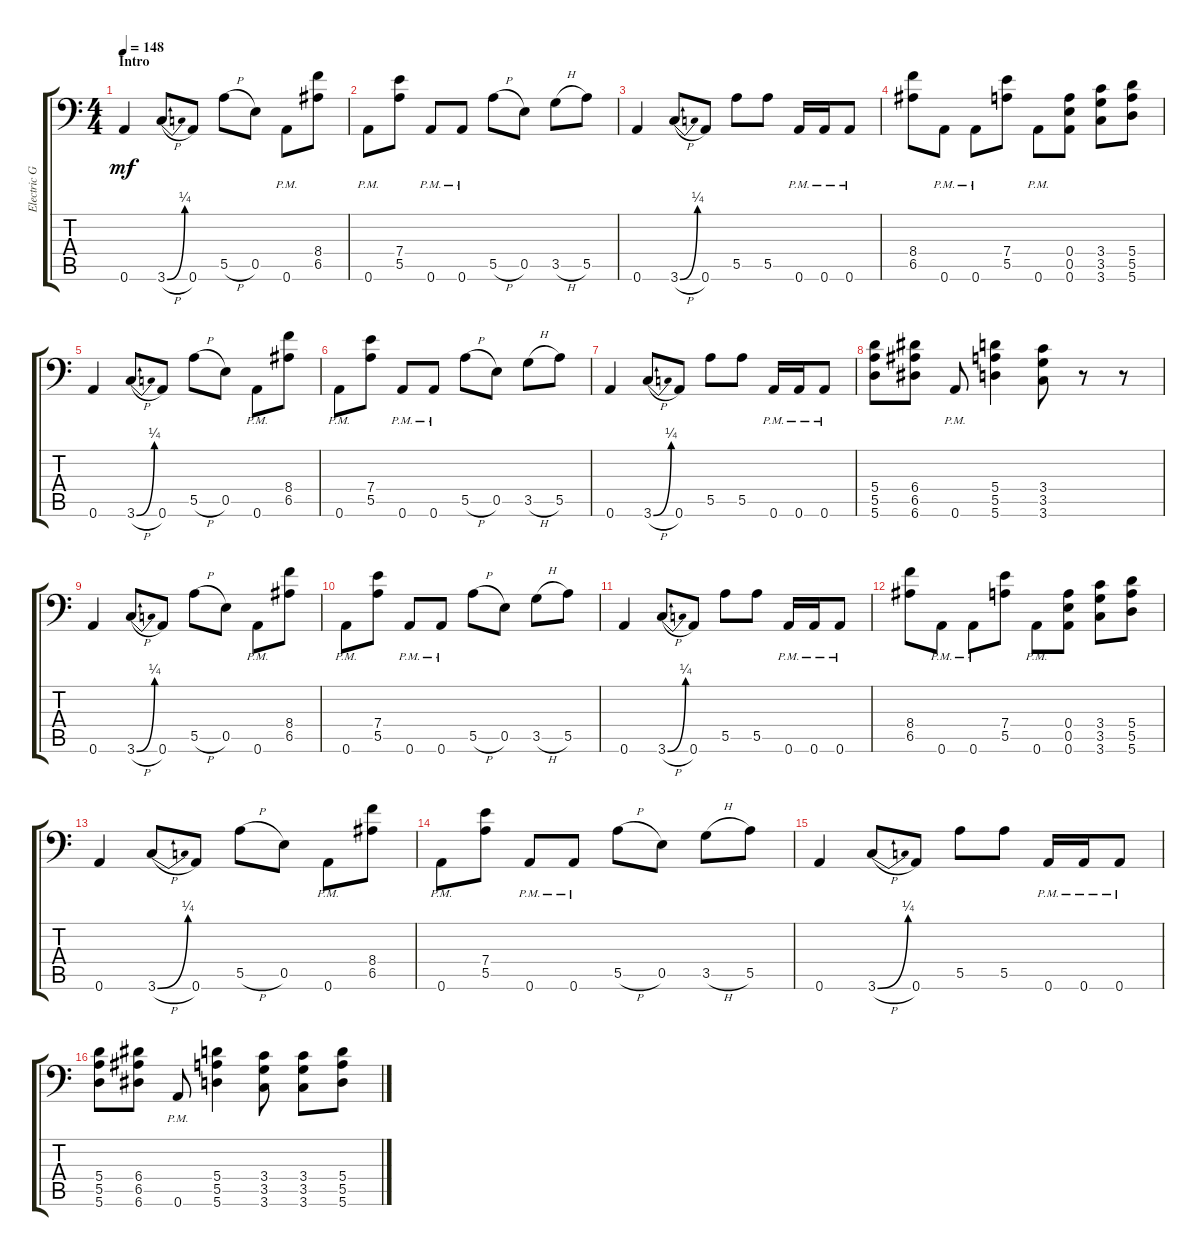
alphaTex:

\track ("Electric Guitar" "Electric G") {instrument distortionguitar}
\staff {score tabs}
\tuning (B3 Gb3 D3 A2 E2 A1) {hide}
\ts (4 4)
\section ("" "Intro")
\tempo 148
\clef f4
\ks c
0.6.4{dy mf instrument distortionguitar} 3.6{be (bend 0 0 60 1) h}.8 0.6.8 5.5{h}.8 0.5.8 0.6{pm}.8 (8.4 6.5).8 |
0.6{pm}.8 (7.4 5.5).8 0.6{pm}.8 0.6{pm}.8 5.5{h}.8 0.5.8 3.5{h}.8 5.5.8 |
0.6.4 3.6{be (bend 0 0 60 1) h}.8 0.6.8 5.5.8 5.5.8 0.6{pm}.16 0.6{pm}.16 0.6{pm}.8 |
(8.4 6.5).8 0.6{pm}.8 0.6{pm}.8 (7.4 5.5).8 0.6{pm}.8 (0.4 0.5 0.6).8 (3.4 3.5 3.6).8 (5.4 5.5 5.6).8 |
0.6.4 3.6{be (bend 0 0 60 1) h}.8 0.6.8 5.5{h}.8 0.5.8 0.6{pm}.8 (8.4 6.5).8 |
0.6{pm}.8 (7.4 5.5).8 0.6{pm}.8 0.6{pm}.8 5.5{h}.8 0.5.8 3.5{h}.8 5.5.8 |
0.6.4 3.6{be (bend 0 0 60 1) h}.8 0.6.8 5.5.8 5.5.8 0.6{pm}.16 0.6{pm}.16 0.6{pm}.8 |
(5.4 5.5 5.6).8 (6.4 6.5 6.6).8 0.6{pm}.8 (5.4 5.5 5.6).4 (3.4 3.5 3.6).8 r.8 r.8 |
0.6.4 3.6{be (bend 0 0 60 1) h}.8 0.6.8 5.5{h}.8 0.5.8 0.6{pm}.8 (8.4 6.5).8 |
0.6{pm}.8 (7.4 5.5).8 0.6{pm}.8 0.6{pm}.8 5.5{h}.8 0.5.8 3.5{h}.8 5.5.8 |
0.6.4 3.6{be (bend 0 0 60 1) h}.8 0.6.8 5.5.8 5.5.8 0.6{pm}.16 0.6{pm}.16 0.6{pm}.8 |
(8.4 6.5).8 0.6{pm}.8 0.6{pm}.8 (7.4 5.5).8 0.6{pm}.8 (0.4 0.5 0.6).8 (3.4 3.5 3.6).8 (5.4 5.5 5.6).8 |
0.6.4 3.6{be (bend 0 0 60 1) h}.8 0.6.8 5.5{h}.8 0.5.8 0.6{pm}.8 (8.4 6.5).8 |
0.6{pm}.8 (7.4 5.5).8 0.6{pm}.8 0.6{pm}.8 5.5{h}.8 0.5.8 3.5{h}.8 5.5.8 |
0.6.4 3.6{be (bend 0 0 60 1) h}.8 0.6.8 5.5.8 5.5.8 0.6{pm}.16 0.6{pm}.16 0.6{pm}.8 |
(5.4 5.5 5.6).8 (6.4 6.5 6.6).8 0.6{pm}.8 (5.4 5.5 5.6).4 (3.4 3.5 3.6).8 (3.4 3.5 3.6).8 (5.4 5.5 5.6).8
